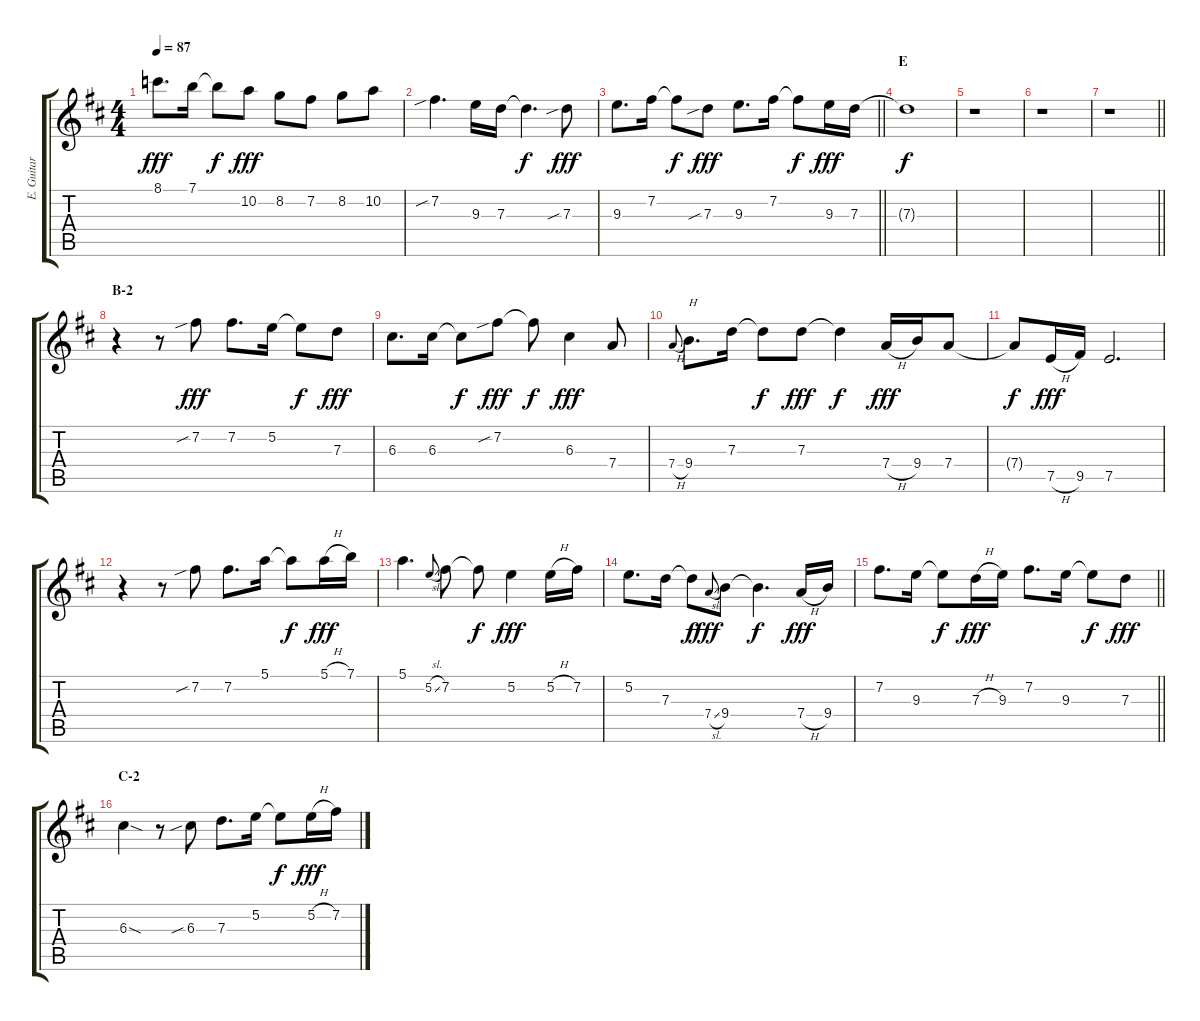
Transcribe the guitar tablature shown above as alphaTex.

\track ("E. Guitar" "E. Guitar") {instrument electricguitarclean}
\staff {score tabs}
\tuning (E4 B3 G3 D3 A2 E2) {hide}
\ts (4 4)
\tempo 87
\clef g2
\ks d
8.1.8{d dy fff} 7.1.16 7.1{t}.8{dy f} 10.2.8{dy fff} 8.2.8 7.2.8 8.2.8 10.2.8 |
7.2{sib}.4{d} 9.3.16 7.3.16 7.3{t}.4{d dy f} 7.3{sib}.8{dy fff} |
\barLineRight lightlight
9.3.8{d} 7.2.16 7.2{t}.8{dy f} 7.3{sib}.8{dy fff} 9.3.8{d} 7.2.16 7.2{t}.8{dy f} 9.3.16{dy fff} 7.3.16 |
\section ("" "E")
7.3{t}.1{dy f} |
r.1 |
r.1 |
\barLineRight lightlight
r.1 |
\section ("" "B-2")
r.4 r.8 7.2{sib}.8{dy fff} 7.2.8{d} 5.2.16 5.2{t}.8{dy f} 7.3.8{dy fff} |
6.3.8{d} 6.3.16 6.3{t}.8{dy f} 7.2{sib}.8{dy fff} 7.2{t}.8{dy f} 6.3.4{dy fff} 7.4.8 |
7.4{h}.8{gr onbeat} 9.4.8{d txt "H"} 7.3.16 7.3{t}.8{dy f} 7.3.8{dy fff} 7.3{t}.4{dy f} 7.4{h}.16{dy fff} 9.4.16 7.4.8 |
7.4{t}.8{dy f} 7.5{h}.16{dy fff} 9.5.16 7.5.2{d} |
r.4 r.8 7.2{sib}.8 7.2.8{d} 5.1.16 5.1{t}.8{dy f} 5.1{h}.16{dy fff} 7.1.16 |
5.1.4{d} 5.2{sl}.8{gr onbeat} 7.2.8 7.2{t}.8{dy f} 5.2.4{dy fff} 5.2{h}.16 7.2.16 |
5.2.8{d} 7.3.16 7.3{t}.8{dy f} 7.4{sl}.8{gr onbeat dy fff} 9.4.8 9.4{t}.4{d dy f} 7.4{h}.16{dy fff} 9.4.16 |
\barLineRight lightlight
7.2.8{d} 9.3.16 9.3{t}.8{dy f} 7.3{h}.16{dy fff} 9.3.16 7.2.8{d} 9.3.16 9.3{t}.8{dy f} 7.3.8{dy fff} |
\section ("" "C-2")
6.3{sod}.4 r.8 6.3{sib}.8 7.3.8{d} 5.2.16 5.2{t}.8{dy f} 5.2{h}.16{dy fff} 7.2.16
